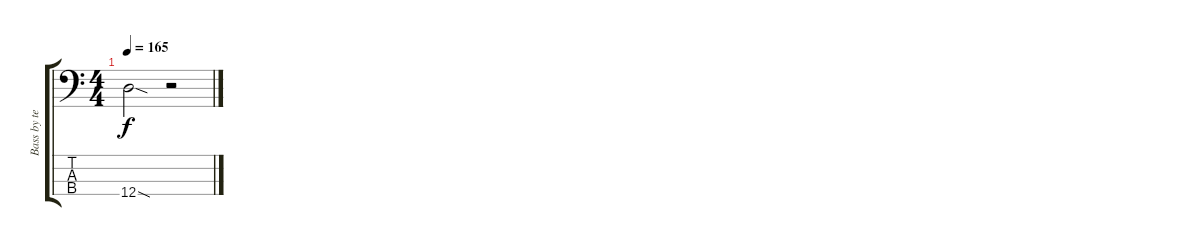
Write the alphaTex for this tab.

\track ("Bass by terryn0" "Bass by te") {instrument electricbasspick}
\staff {score tabs}
\tuning (G2 D2 A1 D1) {hide}
\ts (4 4)
\tempo 165
\clef f4
\ks c
12.4{sod}.2{dy f} r.2
